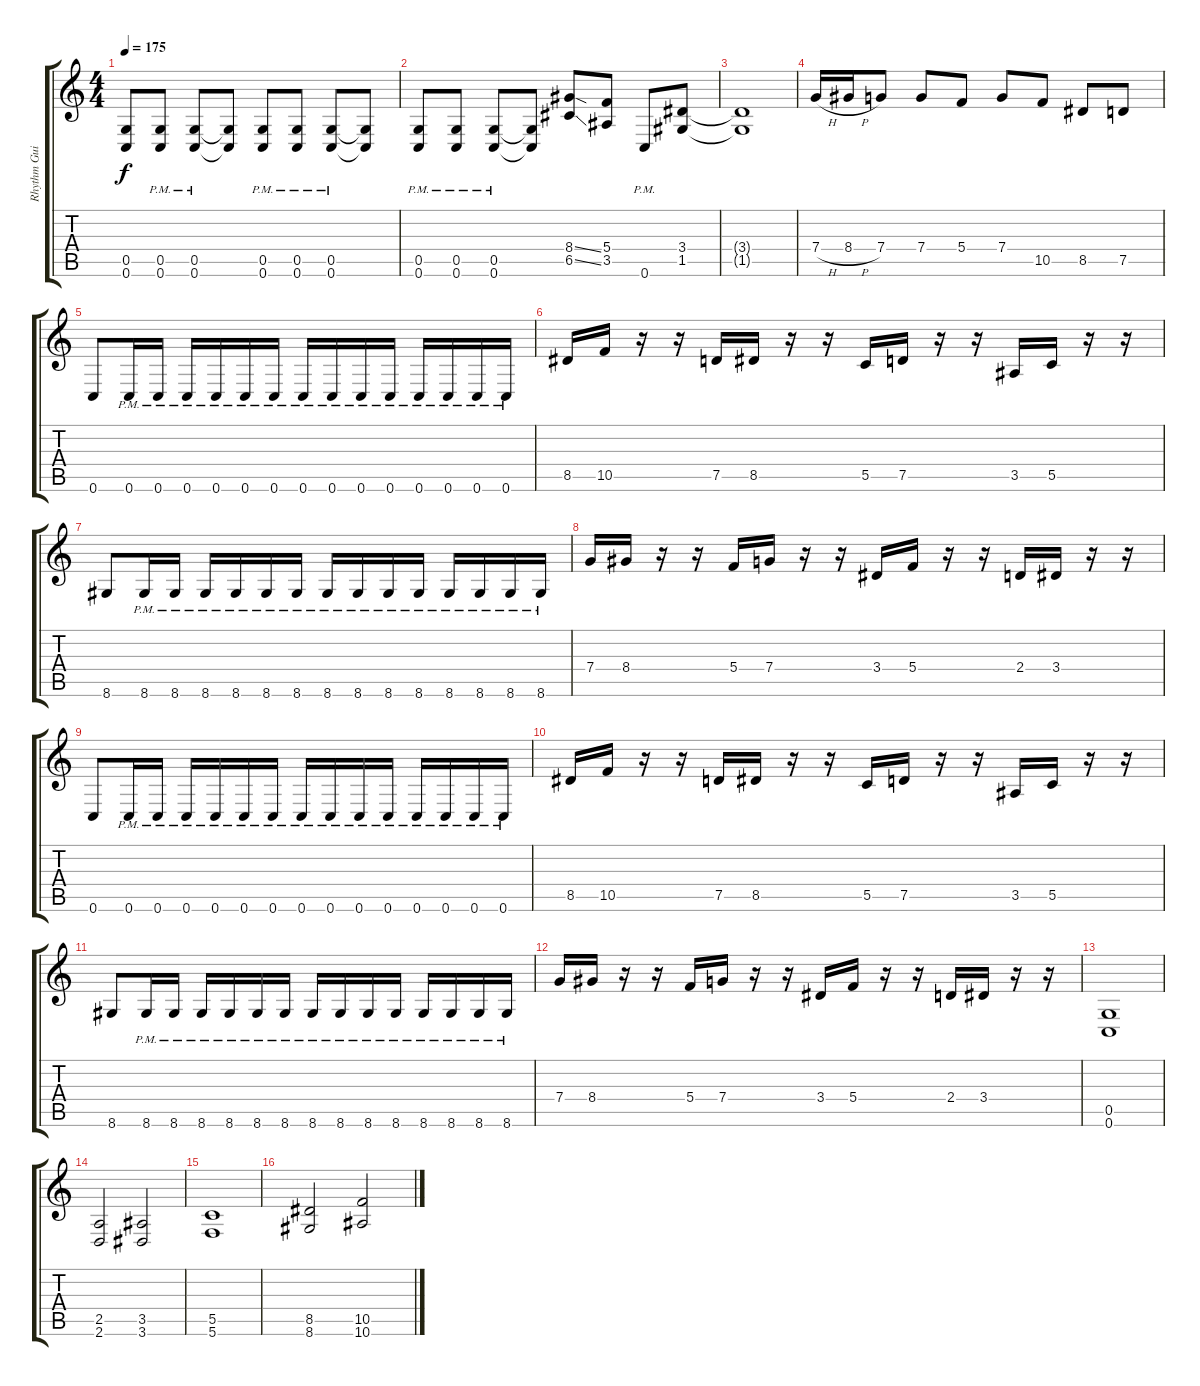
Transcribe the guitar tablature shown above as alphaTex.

\track ("Rhythm Guitar" "Rhythm Gui") {instrument distortionguitar}
\staff {score tabs}
\tuning (D4 A3 F3 C3 G2 C2) {hide}
\ts (4 4)
\tempo 175
\clef g2
\ks c
(0.5{t} 0.6{t}).8{dy f} (0.5{pm} 0.6{pm}).8 (0.5{pm} 0.6{pm}).8 (0.5{t} 0.6{t}).8 (0.5{pm} 0.6{pm}).8 (0.5{pm} 0.6{pm}).8 (0.5{pm} 0.6{pm}).8 (0.5{t} 0.6{t}).8 |
(0.5{pm} 0.6{pm}).8 (0.5{pm} 0.6{pm}).8 (0.5{pm} 0.6{pm}).8 (0.5{t} 0.6{t}).8 (8.4{ss} 6.5{ss}).8 (5.4 3.5).8 0.6{pm}.8 (3.4 1.5).8 |
(3.4{t} 1.5{t}).1 |
7.4{h}.16 8.4{h}.16 7.4.8 7.4.8 5.4.8 7.4.8 10.5.8 8.5.8 7.5.8 |
0.6.8 0.6{pm}.16 0.6{pm}.16 0.6{pm}.16 0.6{pm}.16 0.6{pm}.16 0.6{pm}.16 0.6{pm}.16 0.6{pm}.16 0.6{pm}.16 0.6{pm}.16 0.6{pm}.16 0.6{pm}.16 0.6{pm}.16 0.6{pm}.16 |
8.5.16 10.5.16 r.16 r.16 7.5.16 8.5.16 r.16 r.16 5.5.16 7.5.16 r.16 r.16 3.5.16 5.5.16 r.16 r.16 |
8.6.8 8.6{pm}.16 8.6{pm}.16 8.6{pm}.16 8.6{pm}.16 8.6{pm}.16 8.6{pm}.16 8.6{pm}.16 8.6{pm}.16 8.6{pm}.16 8.6{pm}.16 8.6{pm}.16 8.6{pm}.16 8.6{pm}.16 8.6{pm}.16 |
7.4.16 8.4.16 r.16 r.16 5.4.16 7.4.16 r.16 r.16 3.4.16 5.4.16 r.16 r.16 2.4.16 3.4.16 r.16 r.16 |
0.6.8 0.6{pm}.16 0.6{pm}.16 0.6{pm}.16 0.6{pm}.16 0.6{pm}.16 0.6{pm}.16 0.6{pm}.16 0.6{pm}.16 0.6{pm}.16 0.6{pm}.16 0.6{pm}.16 0.6{pm}.16 0.6{pm}.16 0.6{pm}.16 |
8.5.16 10.5.16 r.16 r.16 7.5.16 8.5.16 r.16 r.16 5.5.16 7.5.16 r.16 r.16 3.5.16 5.5.16 r.16 r.16 |
8.6.8 8.6{pm}.16 8.6{pm}.16 8.6{pm}.16 8.6{pm}.16 8.6{pm}.16 8.6{pm}.16 8.6{pm}.16 8.6{pm}.16 8.6{pm}.16 8.6{pm}.16 8.6{pm}.16 8.6{pm}.16 8.6{pm}.16 8.6{pm}.16 |
7.4.16 8.4.16 r.16 r.16 5.4.16 7.4.16 r.16 r.16 3.4.16 5.4.16 r.16 r.16 2.4.16 3.4.16 r.16 r.16 |
(0.5 0.6).1 |
(2.5 2.6).2 (3.5 3.6).2 |
(5.5 5.6).1 |
(8.5 8.6).2 (10.5 10.6).2
